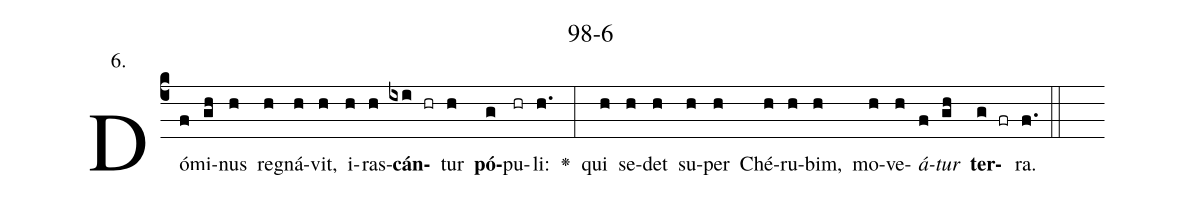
name: 98-6;
annotation: 6.;
%%
(c4)Dó(f)mi(gh)nus(h) re(h)gná(h)vit,(h) i(h)ras(h)<b>cán</b>(ixi hr)tur(h) <b>pó</b>(g)pu(hr)li:(h.) <v>\greheightstar</v>(:) qui(h) se(h)det(h) su(h)per(h) Ché(h)ru(h)bim,(h) mo(h)ve(h)<i>á</i>(f)<i>tur</i>(gh) <b>ter</b>(g fr)ra.(f.) (::)


%E(h) u(h) o(f) u(gh) a(g) e.(f.) (::)
